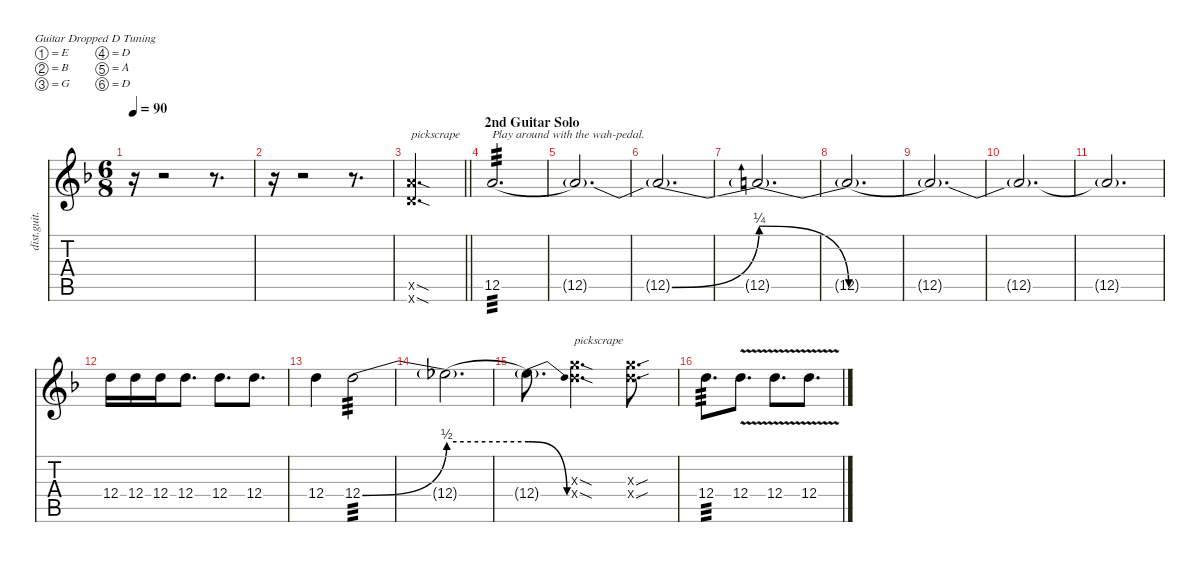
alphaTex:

\defaultSystemsLayout 4
\hideDynamics
\bracketExtendMode nobrackets
\otherSystemsTrackNameOrientation horizontal
\track ("Guitar, distortion w/ wah and whammy" "dist.guit.") {instrument distortionguitar}
\staff {score tabs}
\tuning (E4 B3 G3 D3 A2 D2)
\ts (6 8)
\tempo 90
\clef g2
\ks dminor
r.16{dy ppp beam Down} r.2{beam Down} r.8{d beam Down} |
r.16{beam Down} r.2{beam Down} r.8{d beam Down} |
\barLineRight lightlight
(12.5{sod x acc forcenatural} 12.6{sod x acc forcenatural}).2{d txt "pickscrape" beam Up} |
\section ("" "2nd Guitar Solo")
12.5{be (hold 0 0 60 0) acc forcenatural}.2{d txt "Play around with the wah-pedal." tp 3 dy f beam Up} |
12.5{t acc forcenatural}.2{d beam Up} |
12.5{be (bend 0 0 60 1) t acc forcenatural}.2{d beam Up} |
12.5{be (release 0 1 60 0) t acc forcenatural}.2{d beam Up} |
12.5{be (hold 0 0 60 0) t acc forcenatural}.2{d beam Up} |
12.5{t acc forcenatural}.2{d beam Up} |
12.5{t acc forcenatural}.2{d beam Up} |
12.5{be (hold 0 0 60 0) t acc forcenatural}.2{d beam Up} |
12.4{acc forcenatural}.16{beam Down} 12.4{acc forcenatural}.16{beam Down} 12.4{acc forcenatural}.16{beam Down} 12.4{acc forcenatural}.8{d beam Down} 12.4{acc forcenatural}.8{d beam Down} 12.4{acc forcenatural}.8{d beam Down} |
12.4{acc forcenatural}.4{beam Down} 12.4{be (bend 0 0 60 2) acc forcenatural}.2{tp 3 beam Down} |
12.4{be (hold 0 2 60 2) t}.2{d beam Down} |
12.4{be (release 0 2 60 0) t}.8{d beam Down} (12.3{sod x acc forcenatural} 12.4{sod x acc forcenatural}).4{d txt "pickscrape" dy ppp beam Down} (12.3{sou x acc forcenatural} 12.4{sou x acc forcenatural}).8{d beam Down} |
12.4{acc forcenatural}.8{d tp 3 dy f beam Down} 12.4{v acc forcenatural}.8{d beam Down} 12.4{v acc forcenatural}.8{d beam Down} 12.4{v acc forcenatural}.8{d beam Down}
